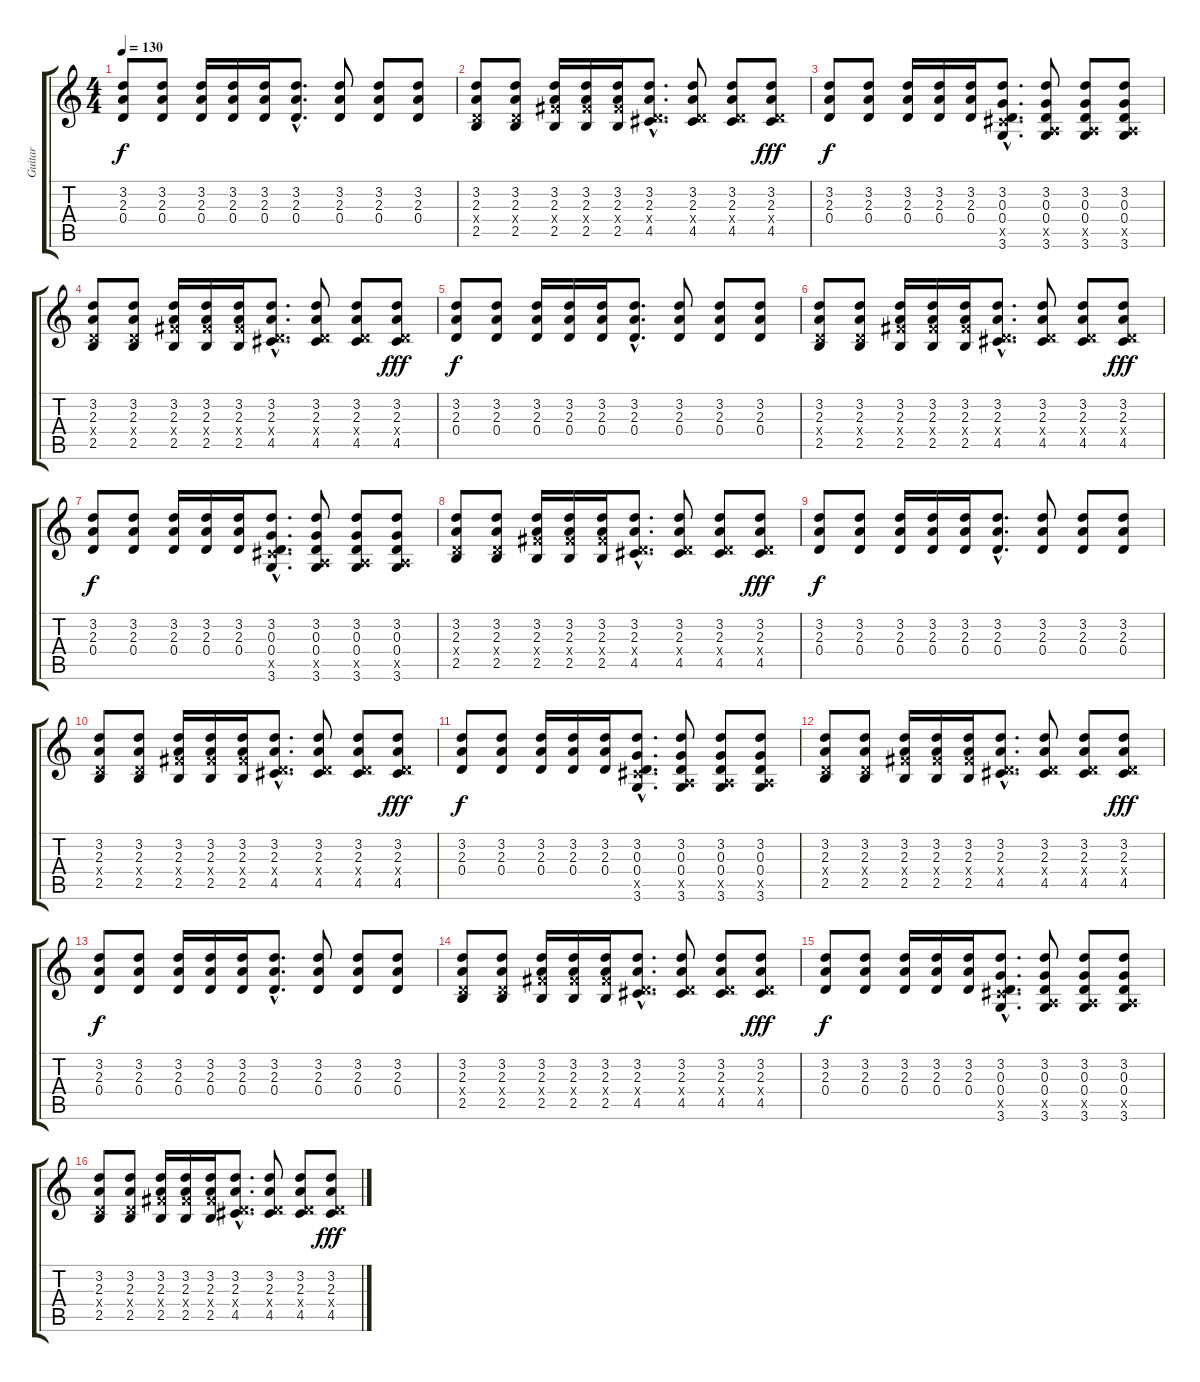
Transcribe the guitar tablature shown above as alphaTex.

\track ("Guitar" "Guitar") {instrument electricguitarclean}
\staff {score tabs}
\tuning (E4 B3 G3 D3 A2 E2) {hide}
\ts (4 4)
\tempo 130
\clef g2
\ks c
(3.2 2.3 0.4).8{dy f} (3.2 2.3 0.4).8 (3.2 2.3 0.4).16 (3.2 2.3 0.4).16 (3.2 2.3 0.4).16 (3.2{hac} 2.3{hac} 0.4{hac}).8{d} (3.2 2.3 0.4).8 (3.2 2.3 0.4).8 (3.2 2.3 0.4).8 |
(3.2 2.3 0.4{x} 2.5).8 (3.2 2.3 0.4{x} 2.5).8 (3.2 2.3 4.4{x} 2.5).16 (3.2 2.3 4.4{x} 2.5).16 (3.2 2.3 4.4{x} 2.5).16 (3.2{hac} 2.3{hac} 0.4{hac x} 4.5{hac}).8{d} (3.2 2.3 0.4{x} 4.5).8 (3.2 2.3 0.4{x} 4.5).8 (3.2 2.3 0.4{x} 4.5).8{dy fff} |
(3.2 2.3 0.4).8{dy f} (3.2 2.3 0.4).8 (3.2 2.3 0.4).16 (3.2 2.3 0.4).16 (3.2 2.3 0.4).16 (3.2{hac} 0.3{hac} 0.4{hac} 4.5{hac x} 3.6{hac}).8{d} (3.2 0.3 0.4 0.5{x} 3.6).8 (3.2 0.3 0.4 0.5{x} 3.6).8 (3.2 0.3 0.4 0.5{x} 3.6).8 |
(3.2 2.3 0.4{x} 2.5).8 (3.2 2.3 0.4{x} 2.5).8 (3.2 2.3 4.4{x} 2.5).16 (3.2 2.3 4.4{x} 2.5).16 (3.2 2.3 4.4{x} 2.5).16 (3.2{hac} 2.3{hac} 0.4{hac x} 4.5{hac}).8{d} (3.2 2.3 0.4{x} 4.5).8 (3.2 2.3 0.4{x} 4.5).8 (3.2 2.3 0.4{x} 4.5).8{dy fff} |
(3.2 2.3 0.4).8{dy f} (3.2 2.3 0.4).8 (3.2 2.3 0.4).16 (3.2 2.3 0.4).16 (3.2 2.3 0.4).16 (3.2{hac} 2.3{hac} 0.4{hac}).8{d} (3.2 2.3 0.4).8 (3.2 2.3 0.4).8 (3.2 2.3 0.4).8 |
(3.2 2.3 0.4{x} 2.5).8 (3.2 2.3 0.4{x} 2.5).8 (3.2 2.3 4.4{x} 2.5).16 (3.2 2.3 4.4{x} 2.5).16 (3.2 2.3 4.4{x} 2.5).16 (3.2{hac} 2.3{hac} 0.4{hac x} 4.5{hac}).8{d} (3.2 2.3 0.4{x} 4.5).8 (3.2 2.3 0.4{x} 4.5).8 (3.2 2.3 0.4{x} 4.5).8{dy fff} |
(3.2 2.3 0.4).8{dy f} (3.2 2.3 0.4).8 (3.2 2.3 0.4).16 (3.2 2.3 0.4).16 (3.2 2.3 0.4).16 (3.2{hac} 0.3{hac} 0.4{hac} 4.5{hac x} 3.6{hac}).8{d} (3.2 0.3 0.4 0.5{x} 3.6).8 (3.2 0.3 0.4 0.5{x} 3.6).8 (3.2 0.3 0.4 0.5{x} 3.6).8 |
(3.2 2.3 0.4{x} 2.5).8 (3.2 2.3 0.4{x} 2.5).8 (3.2 2.3 4.4{x} 2.5).16 (3.2 2.3 4.4{x} 2.5).16 (3.2 2.3 4.4{x} 2.5).16 (3.2{hac} 2.3{hac} 0.4{hac x} 4.5{hac}).8{d} (3.2 2.3 0.4{x} 4.5).8 (3.2 2.3 0.4{x} 4.5).8 (3.2 2.3 0.4{x} 4.5).8{dy fff} |
(3.2 2.3 0.4).8{dy f} (3.2 2.3 0.4).8 (3.2 2.3 0.4).16 (3.2 2.3 0.4).16 (3.2 2.3 0.4).16 (3.2{hac} 2.3{hac} 0.4{hac}).8{d} (3.2 2.3 0.4).8 (3.2 2.3 0.4).8 (3.2 2.3 0.4).8 |
(3.2 2.3 0.4{x} 2.5).8 (3.2 2.3 0.4{x} 2.5).8 (3.2 2.3 4.4{x} 2.5).16 (3.2 2.3 4.4{x} 2.5).16 (3.2 2.3 4.4{x} 2.5).16 (3.2{hac} 2.3{hac} 0.4{hac x} 4.5{hac}).8{d} (3.2 2.3 0.4{x} 4.5).8 (3.2 2.3 0.4{x} 4.5).8 (3.2 2.3 0.4{x} 4.5).8{dy fff} |
(3.2 2.3 0.4).8{dy f} (3.2 2.3 0.4).8 (3.2 2.3 0.4).16 (3.2 2.3 0.4).16 (3.2 2.3 0.4).16 (3.2{hac} 0.3{hac} 0.4{hac} 4.5{hac x} 3.6{hac}).8{d} (3.2 0.3 0.4 0.5{x} 3.6).8 (3.2 0.3 0.4 0.5{x} 3.6).8 (3.2 0.3 0.4 0.5{x} 3.6).8 |
(3.2 2.3 0.4{x} 2.5).8 (3.2 2.3 0.4{x} 2.5).8 (3.2 2.3 4.4{x} 2.5).16 (3.2 2.3 4.4{x} 2.5).16 (3.2 2.3 4.4{x} 2.5).16 (3.2{hac} 2.3{hac} 0.4{hac x} 4.5{hac}).8{d} (3.2 2.3 0.4{x} 4.5).8 (3.2 2.3 0.4{x} 4.5).8 (3.2 2.3 0.4{x} 4.5).8{dy fff} |
(3.2 2.3 0.4).8{dy f} (3.2 2.3 0.4).8 (3.2 2.3 0.4).16 (3.2 2.3 0.4).16 (3.2 2.3 0.4).16 (3.2{hac} 2.3{hac} 0.4{hac}).8{d} (3.2 2.3 0.4).8 (3.2 2.3 0.4).8 (3.2 2.3 0.4).8 |
(3.2 2.3 0.4{x} 2.5).8 (3.2 2.3 0.4{x} 2.5).8 (3.2 2.3 4.4{x} 2.5).16 (3.2 2.3 4.4{x} 2.5).16 (3.2 2.3 4.4{x} 2.5).16 (3.2{hac} 2.3{hac} 0.4{hac x} 4.5{hac}).8{d} (3.2 2.3 0.4{x} 4.5).8 (3.2 2.3 0.4{x} 4.5).8 (3.2 2.3 0.4{x} 4.5).8{dy fff} |
(3.2 2.3 0.4).8{dy f} (3.2 2.3 0.4).8 (3.2 2.3 0.4).16 (3.2 2.3 0.4).16 (3.2 2.3 0.4).16 (3.2{hac} 0.3{hac} 0.4{hac} 4.5{hac x} 3.6{hac}).8{d} (3.2 0.3 0.4 0.5{x} 3.6).8 (3.2 0.3 0.4 0.5{x} 3.6).8 (3.2 0.3 0.4 0.5{x} 3.6).8 |
(3.2 2.3 0.4{x} 2.5).8 (3.2 2.3 0.4{x} 2.5).8 (3.2 2.3 4.4{x} 2.5).16 (3.2 2.3 4.4{x} 2.5).16 (3.2 2.3 4.4{x} 2.5).16 (3.2{hac} 2.3{hac} 0.4{hac x} 4.5{hac}).8{d} (3.2 2.3 0.4{x} 4.5).8 (3.2 2.3 0.4{x} 4.5).8 (3.2 2.3 0.4{x} 4.5).8{dy fff}
